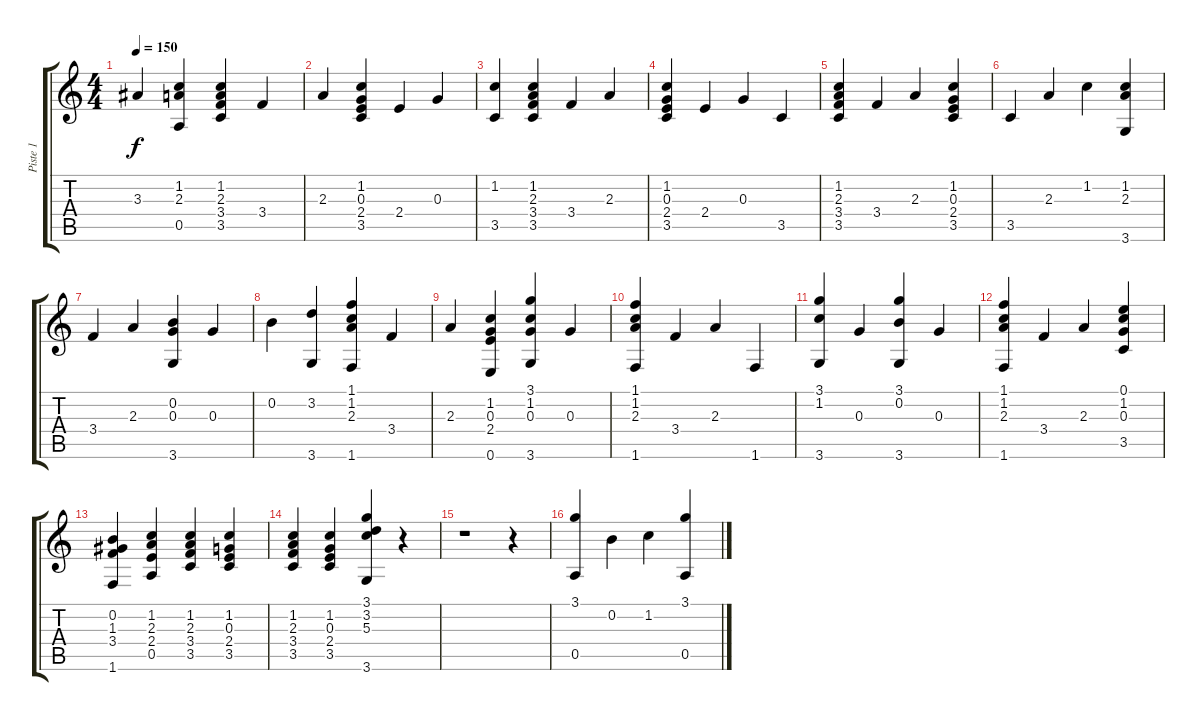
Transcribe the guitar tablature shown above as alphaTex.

\track ("Piste 1" "Piste 1") {instrument acousticguitarsteel}
\staff {score tabs}
\tuning (E4 B3 G3 D3 A2 E2) {hide}
\ts (4 4)
\tempo 150
\clef g2
\ks c
3.3.4{dy f} (1.2 2.3 0.5).4 (1.2 2.3 3.4 3.5).4 3.4.4 |
2.3.4 (1.2 0.3 2.4 3.5).4 2.4.4 0.3.4 |
(1.2 3.5).4 (1.2 2.3 3.4 3.5).4 3.4.4 2.3.4 |
(1.2 0.3 2.4 3.5).4 2.4.4 0.3.4 3.5.4 |
(1.2 2.3 3.4 3.5).4 3.4.4 2.3.4 (1.2 0.3 2.4 3.5).4 |
3.5.4 2.3.4 1.2.4 (1.2 2.3 3.6).4 |
3.4.4 2.3.4 (0.2 0.3 3.6).4 0.3.4 |
0.2.4 (3.2 3.6).4 (1.1 1.2 2.3 1.6).4 3.4.4 |
2.3.4 (1.2 0.3 2.4 0.6).4 (3.1 1.2 0.3 3.6).4 0.3.4 |
(1.1 1.2 2.3 1.6).4 3.4.4 2.3.4 1.6.4 |
(3.1 1.2 3.6).4 0.3.4 (3.1 0.2 3.6).4 0.3.4 |
(1.1 1.2 2.3 1.6).4 3.4.4 2.3.4 (0.1 1.2 0.3 3.5).4 |
(0.2 1.3 3.4 1.6).4 (1.2 2.3 2.4 0.5).4 (1.2 2.3 3.4 3.5).4 (1.2 0.3 2.4 3.5).4 |
(1.2 2.3 3.4 3.5).4 (1.2 0.3 2.4 3.5).4 (3.1 3.2 5.3 3.6).4 r.4 |
r.1 r.4 |
(3.1 0.5).4 0.2.4 1.2.4 (3.1 0.5).4
